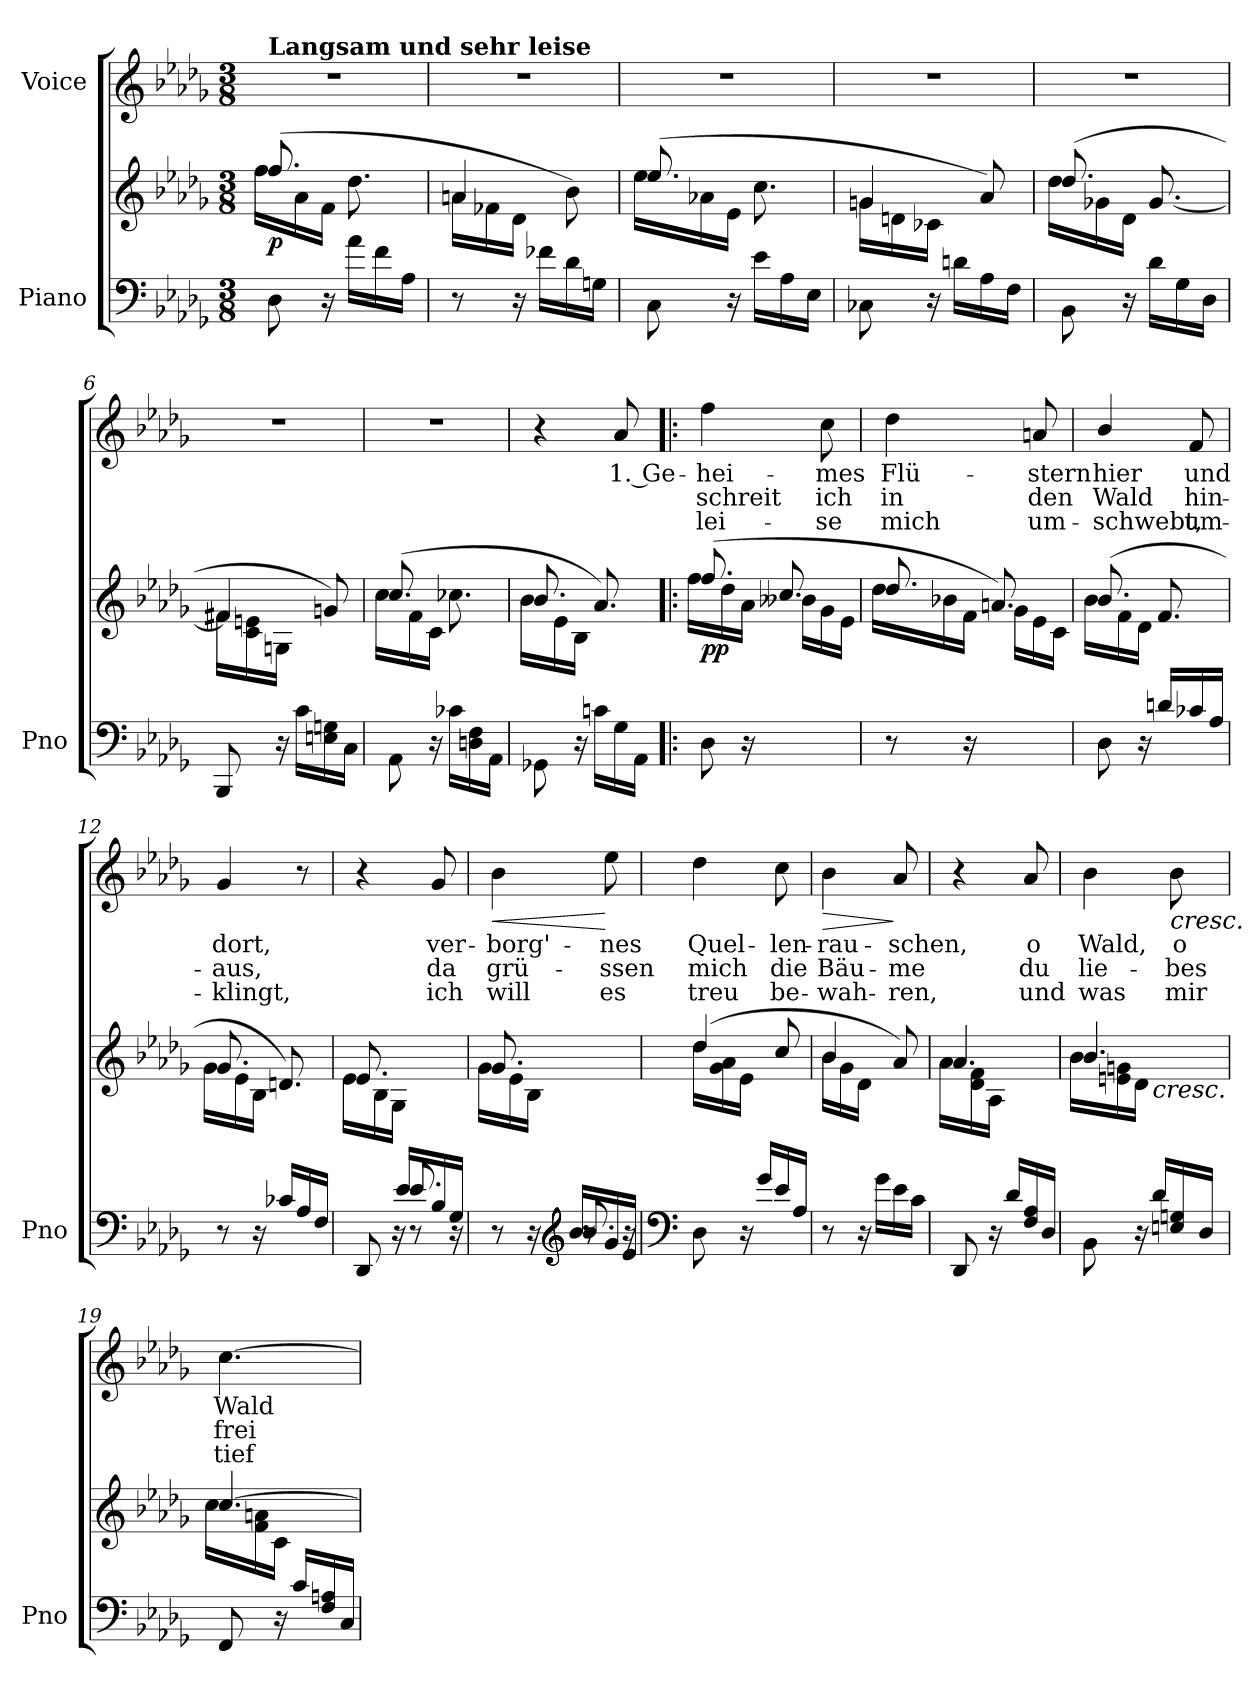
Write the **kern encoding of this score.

**kern	**kern	**dynam	**kern	**text	**text	**text	**dynam
*part2	*part2	*part2	*part1	*part1	*part1	*part1	*part1
*staff3	*staff2	*staff2/3	*staff1	*staff1	*staff1	*staff1	*staff1
*I"Piano	*	*	*I"Voice	*	*	*	*
*I'Pno	*	*	*	*	*	*	*
*clefF4	*clefG2	*	*clefG2	*	*	*	*
*k[b-e-a-d-g-]	*k[b-e-a-d-g-]	*	*k[b-e-a-d-g-]	*	*	*	*
*M3/8	*M3/8	*	*M3/8	*	*	*	*
=1	=1	=1	=1	=1	=1	=1	=1
*	*^	*	*	*	*	*	*
!	!	!	!	!LO:TX:a:B:t=Langsam und sehr leise	!	!	!	!
!	!	!	!LO:DY:b	!	!	!	!	!
8D-\	(8.ff/	16ff\LL	p	4.r	.	.	.	.
.	.	16a-\	.	.	.	.	.	.
16r	.	16f\JJ	.	.	.	.	.	.
16a-\LL	8.dd-\	8.ryy	.	.	.	.	.	.
16f\	.	.	.	.	.	.	.	.
16A-\JJ	.	.	.	.	.	.	.	.
=2	=2	=2	=2	=2	=2	=2	=2	=2
8r	4an/	16a\LL	.	4.r	.	.	.	.
.	.	16f-X\	.	.	.	.	.	.
16r	.	16d-\JJ	.	.	.	.	.	.
16f-X\LL	.	8.ryy	.	.	.	.	.	.
16d-\	8b-\)	.	.	.	.	.	.	.
16Gn\JJ	.	.	.	.	.	.	.	.
=3	=3	=3	=3	=3	=3	=3	=3	=3
8C\	(8.ee-/	16ee-\LL	.	4.r	.	.	.	.
.	.	16a-X\	.	.	.	.	.	.
16r	.	16e-\JJ	.	.	.	.	.	.
16e-\LL	8.cc\	8.ryy	.	.	.	.	.	.
16A-\	.	.	.	.	.	.	.	.
16E-\JJ	.	.	.	.	.	.	.	.
=4	=4	=4	=4	=4	=4	=4	=4	=4
8C-X\	4gn/	16g\LL	.	4.r	.	.	.	.
.	.	16dn\	.	.	.	.	.	.
16r	.	16c-X\JJ	.	.	.	.	.	.
16dn\LL	.	8.ryy	.	.	.	.	.	.
16A-\	8a-/)	.	.	.	.	.	.	.
16F\JJ	.	.	.	.	.	.	.	.
=5	=5	=5	=5	=5	=5	=5	=5	=5
8BB-\	(8.dd-/	16dd-\LL	.	4.r	.	.	.	.
.	.	16g-X\	.	.	.	.	.	.
16r	.	16d-\JJ	.	.	.	.	.	.
16d-\LL	[8.g-/	8.ryy	.	.	.	.	.	.
16G-\	.	.	.	.	.	.	.	.
16D-\JJ	.	.	.	.	.	.	.	.
=6	=6	=6	=6	=6	=6	=6	=6	=6
8BBB-/	4f#X/]	16f#X\LL	.	4.r	.	.	.	.
.	.	16c\ 16en\	.	.	.	.	.	.
16r	.	16Gn\JJ	.	.	.	.	.	.
16c\LL	.	8.ryy	.	.	.	.	.	.
16En\ 16Gn\	8gn/)	.	.	.	.	.	.	.
16C\JJ	.	.	.	.	.	.	.	.
=7	=7	=7	=7	=7	=7	=7	=7	=7
8AA-\	(8.cc/	16cc\LL	.	4.r	.	.	.	.
.	.	16f\	.	.	.	.	.	.
16r	.	16c\JJ	.	.	.	.	.	.
16c-X\LL	8.cc-X\	8.ryy	.	.	.	.	.	.
16Dn\ 16F\	.	.	.	.	.	.	.	.
16AA-\JJ	.	.	.	.	.	.	.	.
=8	=8	=8	=8	=8	=8	=8	=8	=8
8GG-X\	8.b-/	16b-\LL	.	4r	.	.	.	.
.	.	16e-\	.	.	.	.	.	.
16r	.	16B-\JJ	.	.	.	.	.	.
16cn\LL	8.a-/)	8.ryy	.	.	.	.	.	.
16G-\	.	.	.	8a-/	1. Ge-	.	.	.
16AA-\JJ	.	.	.	.	.	.	.	.
=9!|:	=9!|:	=9!|:	=9!|:	=9!|:	=9!|:	=9!|:	=9!|:	=9!|:
!	!	!	!LO:DY:b	!	!	!	!	!
8D-\	(8.ff/	16ff\LL	pp	4ff\	-hei-	schreit	lei-	.
.	.	16dd-\	.	.	.	.	.	.
16r	.	16a-\JJ	.	.	.	.	.	.
16ryy	8.cc/	16b--X\LL	.	.	.	.	.	.
8ryy	.	16g-\	.	8cc\	-mes	ich	-se	.
.	.	16e-\JJ	.	.	.	.	.	.
=10	=10	=10	=10	=10	=10	=10	=10	=10
8r	8.dd-/	16dd-\LL	.	4dd-\	Flü-	in	mich	.
.	.	16b-X\	.	.	.	.	.	.
16r	.	16f\JJ	.	.	.	.	.	.
16ryy	8.an/)	16g-\LL	.	.	.	.	.	.
8ryy	.	16e-\	.	8an/	-stern	den	um-	.
.	.	16c\JJ	.	.	.	.	.	.
=11	=11	=11	=11	=11	=11	=11	=11	=11
*^	*	*	*	*	*	*	*	*
8.ryy	8D-\	(8.b-/	16b-\LL	.	4b-/	hier	Wald	-schwebt,	.
.	.	.	16f\	.	.	.	.	.	.
.	16r	.	16d-\JJ	.	.	.	.	.	.
16dn/LL	16ryy	8.f/	8.ryy	.	.	.	.	.	.
16c-X/	8ryy	.	.	.	8f/	und	hin-	um-	.
16A-/JJ	.	.	.	.	.	.	.	.	.
=12	=12	=12	=12	=12	=12	=12	=12	=12	=12
8.ryy	8r	8.g-/	16g-\LL	.	4g-/	dort,	-aus,	-klingt,	.
.	.	.	16e-\	.	.	.	.	.	.
.	16r	.	16B-\JJ	.	.	.	.	.	.
16c-X/LL	16ryy	8.dn/)	8.ryy	.	.	.	.	.	.
16A-/	8ryy	.	.	.	8r	.	.	.	.
16F/JJ	.	.	.	.	.	.	.	.	.
=13	=13	=13	=13	=13	=13	=13	=13	=13	=13
*	*^	*	*	*	*	*	*	*	*
8.ryy	8.ryy	8DD-/	8.e-/	16e-\LL	.	4r	.	.	.	.
.	.	.	.	16B-\	.	.	.	.	.	.
.	.	16r	.	16G-\JJ	.	.	.	.	.	.
8.e-/	16e-/LL	8r	8.ryy	8.ryy	.	.	.	.	.	.
.	16B-/	.	.	.	.	8g-/	ver-	da	ich	.
.	16G-/JJ	16r	.	.	.	.	.	.	.	.
=14	=14	=14	=14	=14	=14	=14	=14	=14	=14	=14
!	!	!	!	!	!	!	!	!	!	!LO:HP:b
8.ryy	8.ryy	8r	8.g-/	16g-\LL	.	4b-\	-borg'-	grü-	will	<
.	.	.	.	16e-\	.	.	.	.	.	.
.	.	16r	.	16B-\JJ	.	.	.	.	.	.
*clefG2	*	*	*	*	*	*	*	*	*	*
8.b-/	16b-/LL	8r	8.ryy	8.ryy	.	.	.	.	.	.
.	16g-/	.	.	.	.	8ee-\	-nes	-ssen	es	[
.	16e-/JJ	16r	.	.	.	.	.	.	.	.
*v	*v	*v	*	*	*	*	*	*	*	*
=15	=15	=15	=15	=15	=15	=15	=15	=15
*clefF4	*	*	*	*	*	*	*	*
*^	*	*	*	*	*	*	*	*
8.ryy	8D-\	(4dd-/	16dd-\LL	.	4dd-\	Quel-	mich	treu	.
.	.	.	16g-\ 16a-\	.	.	.	.	.	.
.	16r	.	16e-\JJ	.	.	.	.	.	.
16g-/LL	16ryy	.	8.ryy	.	.	.	.	.	.
16e-/	8ryy	8cc/	.	.	8cc\	-len-	die	be-	.
16A-/JJ	.	.	.	.	.	.	.	.	.
=16	=16	=16	=16	=16	=16	=16	=16	=16	=16
!	!	!	!	!	!	!	!	!	!LO:HP:b
8.ryy	8r	4b-/	16b-\LL	.	4b-\	-rau-	Bäu-	-wah-	>
.	.	.	16g-\	.	.	.	.	.	.
.	16r	.	16d-\JJ	.	.	.	.	.	.
16g-\LL	16ryy	.	8.ryy	.	.	.	.	.	.
16e-\	8ryy	8a-/)	.	.	8a-/	-schen,	-me	-ren,	]
16c\JJ	.	.	.	.	.	.	.	.	.
=17	=17	=17	=17	=17	=17	=17	=17	=17	=17
8.ryy	8DD-/	(4.a-/	16a-\LL	.	4r	.	.	.	.
.	.	.	16d-\ 16f\	.	.	.	.	.	.
.	16r	.	16A-\JJ	.	.	.	.	.	.
16d-/LL	16ryy	.	8.ryy	.	.	.	.	.	.
16F/ 16A-/	8ryy	.	.	.	8a-/	o	du	und	.
16D-/JJ)	.	.	.	.	.	.	.	.	.
=18	=18	=18	=18	=18	=18	=18	=18	=18	=18
8.ryy	8BB-\	(4.b-/	16b-\LL	.	4b-\	Wald,	lie-	was	.
.	.	.	16en\ 16gn\	.	.	.	.	.	.
.	16r	.	16d-\JJ	.	.	.	.	.	.
!	!	!	!LO:TX:b:i:t=cresc.	!	!	!	!	!	!
16d-/LL	16ryy	.	8.ryy	.	.	.	.	.	.
!	!	!	!	!	!LO:TX:b:i:t=cresc.	!	!	!	!
16En/ 16Gn/	8ryy	.	.	.	8b-\	o	-bes	mir	.
16D-/JJ)	.	.	.	.	.	.	.	.	.
=19	=19	=19	=19	=19	=19	=19	=19	=19	=19
8.ryy	8FF/	([4.cc/	16cc\LL	.	[4.cc\	Wald	frei-	tief	.
.	.	.	16f\ 16an\	.	.	.	.	.	.
.	16r	.	16c\JJ	.	.	.	.	.	.
16c/LL	16ryy	.	8.ryy	.	.	.	.	.	.
16F/ 16An/	8ryy	.	.	.	.	.	.	.	.
16C/JJ)	.	.	.	.	.	.	.	.	.
*v	*v	*	*	*	*	*	*	*	*
*	*v	*v	*	*	*	*	*	*
=	=	=	=	=	=	=	=
*-	*-	*-	*-	*-	*-	*-	*-
